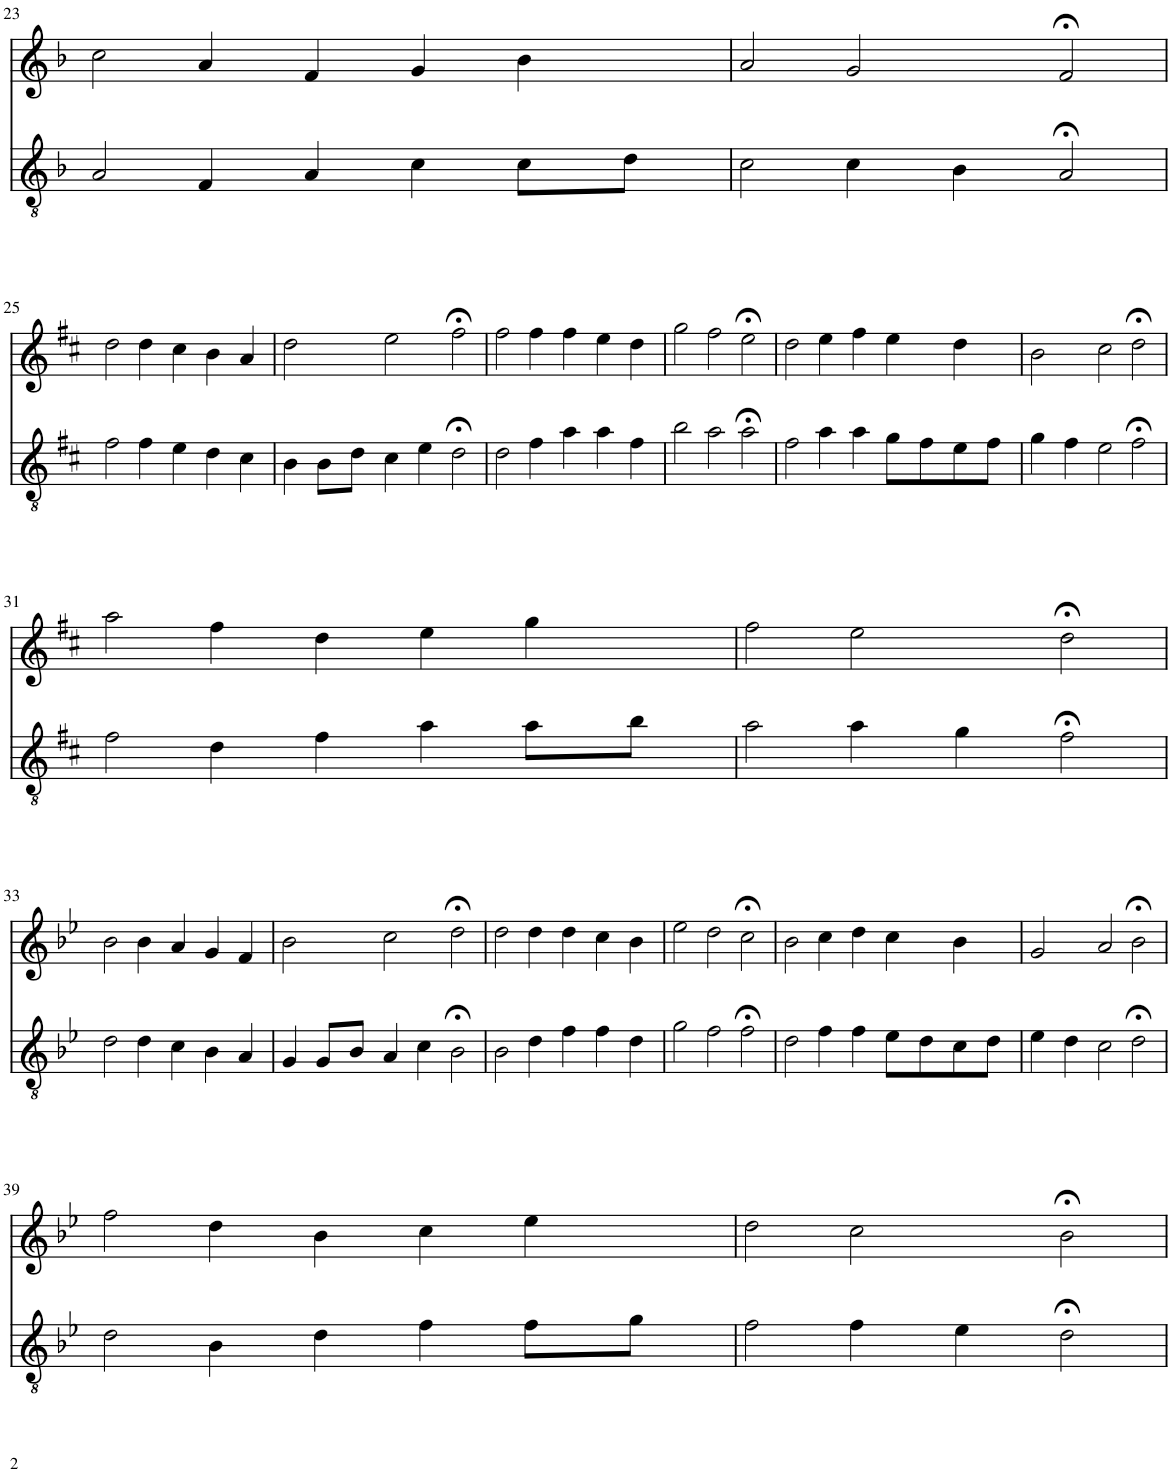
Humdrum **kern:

**kern	**kern
*part1	*part1
*staff2	*staff1
*I"Piano	*
*I'Pno.	*
!!LO:PB:g=z
*clefGv2	*clefG2
*k[b-]	*k[b-]
*M6/4	*M6/4
=23	=23
2A/	2cc\
4F/	4a/
4A/	4f/
4c\	4g/
8c\L	4b-\
8d\J	.
=24	=24
2c\	2a/
4c\	2g/
4B-\	.
2A;</	2f;</
!!LO:LB:g=z
=25	=25
*k[f#c#]	*k[f#c#]
2f#\	2dd\
4f#\	4dd\
4e\	4cc#\
4d\	4b\
4c#\	4a/
=26	=26
4B\	2dd\
8B\L	.
8d\J	.
4c#\	2ee\
4e\	.
2d;<\	2ff#;<\
=27	=27
2d\	2ff#\
4f#\	4ff#\
4a\	4ff#\
4a\	4ee\
4f#\	4dd\
=28	=28
2b\	2gg\
2a\	2ff#\
2a;<\	2ee;<\
=29	=29
2f#\	2dd\
4a\	4ee\
4a\	4ff#\
8g\L	4ee\
8f#\	.
8e\	4dd\
8f#\J	.
=30	=30
4g\	2b\
4f#\	.
2e\	2cc#\
2f#;<\	2dd;<\
!!LO:LB:g=z
=31	=31
2f#\	2aa\
4d\	4ff#\
4f#\	4dd\
4a\	4ee\
8a\L	4gg\
8b\J	.
=32	=32
2a\	2ff#\
4a\	2ee\
4g\	.
2f#;<\	2dd;<\
!!LO:LB:g=z
=33	=33
*k[b-e-]	*k[b-e-]
2d\	2b-\
4d\	4b-\
4c\	4a/
4B-\	4g/
4A/	4f/
=34	=34
4G/	2b-\
8G/L	.
8B-/J	.
4A/	2cc\
4c\	.
2B-;<\	2dd;<\
=35	=35
2B-\	2dd\
4d\	4dd\
4f\	4dd\
4f\	4cc\
4d\	4b-\
=36	=36
2g\	2ee-\
2f\	2dd\
2f;<\	2cc;<\
=37	=37
2d\	2b-\
4f\	4cc\
4f\	4dd\
8e-\L	4cc\
8d\	.
8c\	4b-\
8d\J	.
=38	=38
4e-\	2g/
4d\	.
2c\	2a/
2d;<\	2b-;<\
!!LO:LB:g=z
=39	=39
2d\	2ff\
4B-\	4dd\
4d\	4b-\
4f\	4cc\
8f\L	4ee-\
8g\J	.
=40	=40
2f\	2dd\
4f\	2cc\
4e-\	.
2d;<\	2b-;<\
=	=
*-	*-
